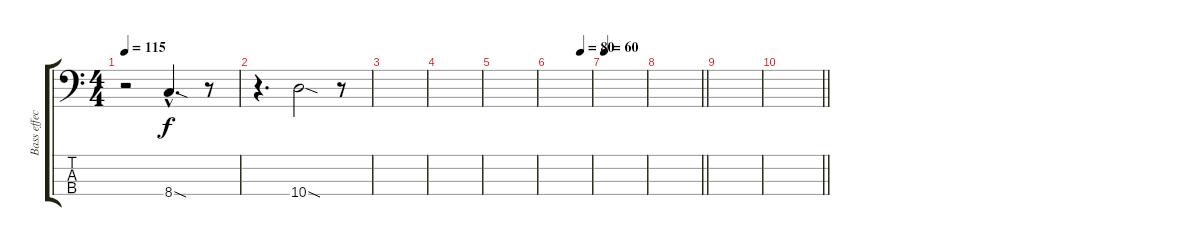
\track ("Bass effect 1" "Bass effec") {instrument distortionguitar}
\staff {score tabs}
\tuning (G2 D2 A1 E1) {hide}
\ts (4 4)
\tempo 115
\clef f4
\ks c
r.2{dy f} 8.4{sod hac}.4{d} r.8 |
r.4{d} 10.4{sod}.2 r.8 |
|
|
|
\tempo (80 0.75)
|
\tempo 60
|
\barLineRight lightlight
|
|
\barLineRight lightlight
